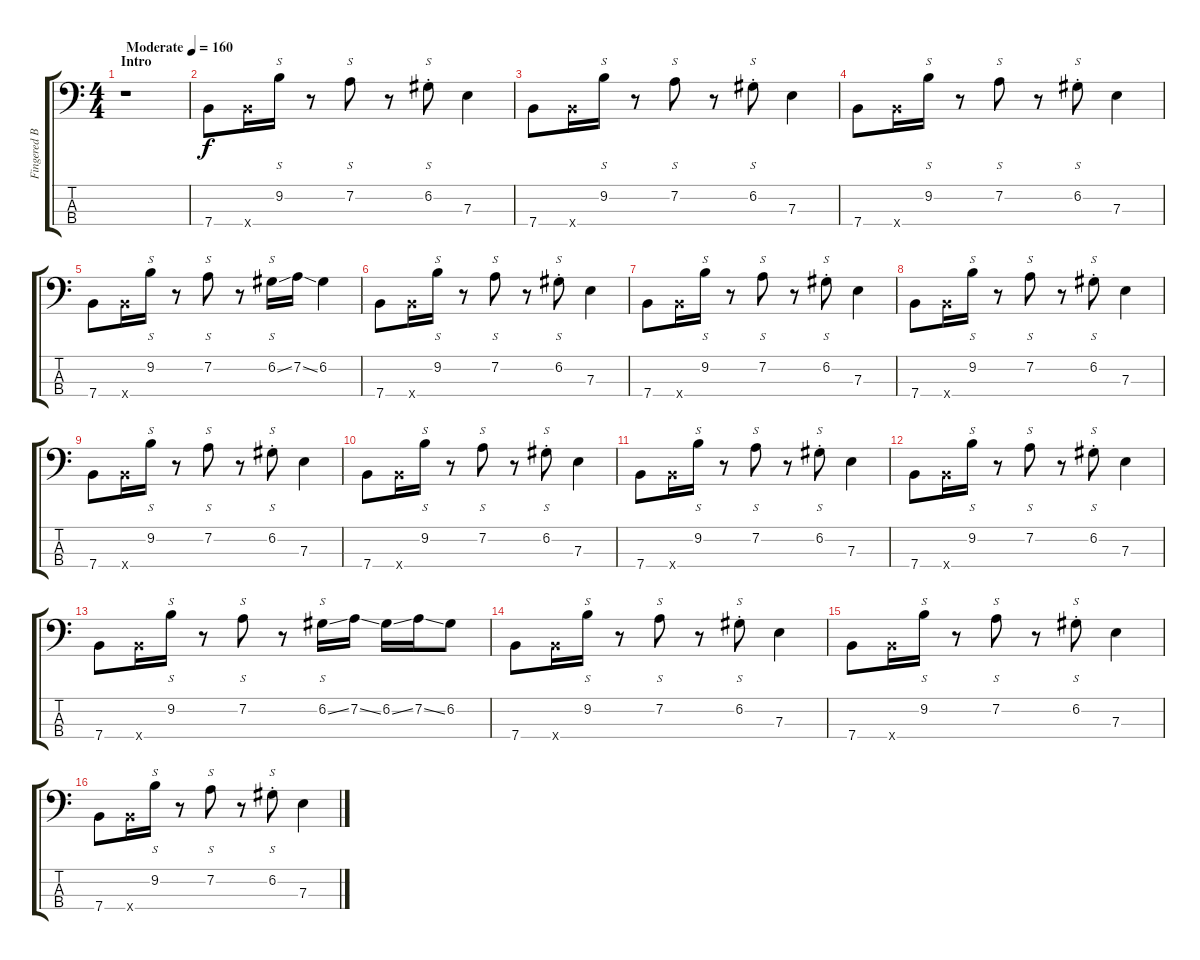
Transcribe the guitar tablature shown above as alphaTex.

\track ("Fingered Bass" "Fingered B") {instrument electricbassfinger}
\staff {score tabs}
\tuning (G2 D2 A1 E1) {hide}
\ts (4 4)
\section ("" "Intro")
\tempo (160 "Moderate")
\clef f4
\ks c
r.1{dy f instrument electricbassfinger} |
7.4.8 7.4{x}.16 9.2.16{s} r.8 7.2.8{s} r.8 6.2{st}.8{s} 7.3.4 |
7.4.8 7.4{x}.16 9.2.16{s} r.8 7.2.8{s} r.8 6.2{st}.8{s} 7.3.4 |
7.4.8 7.4{x}.16 9.2.16{s} r.8 7.2.8{s} r.8 6.2{st}.8{s} 7.3.4 |
7.4.8 7.4{x}.16 9.2.16{s} r.8 7.2.8{s} r.8 6.2{ss}.16{s} 7.2{ss}.16 6.2.4 |
7.4.8 7.4{x}.16 9.2.16{s} r.8 7.2.8{s} r.8 6.2{st}.8{s} 7.3.4 |
7.4.8 7.4{x}.16 9.2.16{s} r.8 7.2.8{s} r.8 6.2{st}.8{s} 7.3.4 |
7.4.8 7.4{x}.16 9.2.16{s} r.8 7.2.8{s} r.8 6.2{st}.8{s} 7.3.4 |
7.4.8 7.4{x}.16 9.2.16{s} r.8 7.2.8{s} r.8 6.2{st}.8{s} 7.3.4 |
7.4.8 7.4{x}.16 9.2.16{s} r.8 7.2.8{s} r.8 6.2{st}.8{s} 7.3.4 |
7.4.8 7.4{x}.16 9.2.16{s} r.8 7.2.8{s} r.8 6.2{st}.8{s} 7.3.4 |
7.4.8 7.4{x}.16 9.2.16{s} r.8 7.2.8{s} r.8 6.2{st}.8{s} 7.3.4 |
7.4.8 7.4{x}.16 9.2.16{s} r.8 7.2.8{s} r.8 6.2{ss}.16{s} 7.2{ss}.16 6.2{ss}.16 7.2{ss}.16 6.2.8 |
7.4.8 7.4{x}.16 9.2.16{s} r.8 7.2.8{s} r.8 6.2{st}.8{s} 7.3.4 |
7.4.8 7.4{x}.16 9.2.16{s} r.8 7.2.8{s} r.8 6.2{st}.8{s} 7.3.4 |
7.4.8 7.4{x}.16 9.2.16{s} r.8 7.2.8{s} r.8 6.2{st}.8{s} 7.3.4
